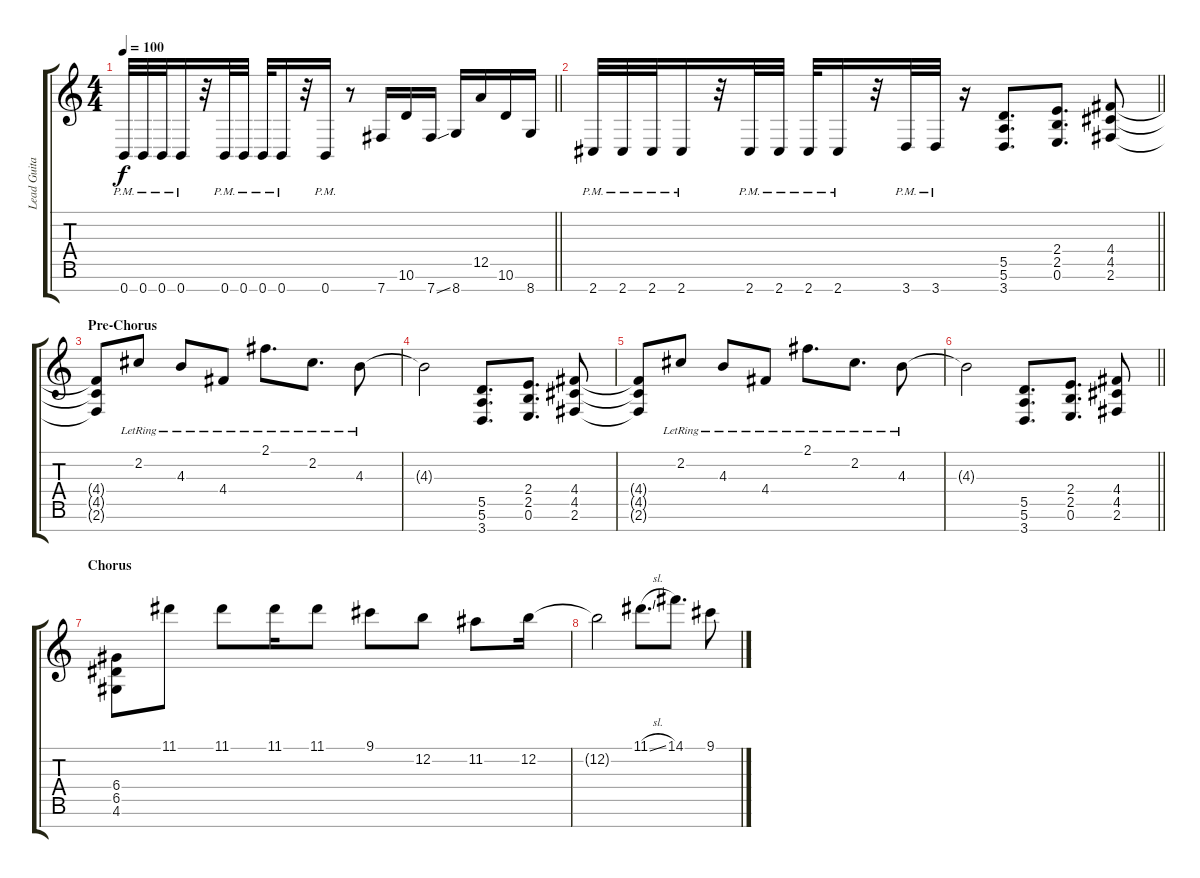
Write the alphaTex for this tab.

\track ("Lead Guitar" "Lead Guita") {instrument electricguitarjazz}
\staff {score tabs}
\tuning (E4 B3 G3 D3 A2 E2 B1) {hide}
\ts (4 4)
\tempo 100
\clef g2
\barLineRight lightlight
\ks c
0.7{pm}.32{dy f} 0.7{pm}.32 0.7{pm}.32 0.7{pm}.16 r.32 0.7{pm}.32 0.7{pm}.32 0.7{pm}.32 0.7{pm}.16 r.32 0.7{pm}.16 r.8 7.7.16 10.6.16 7.7{ss}.16 8.7.16 12.5.16 10.6.16 8.7.16 |
\barLineRight lightlight
2.7{pm}.32 2.7{pm}.32 2.7{pm}.32 2.7{pm}.16 r.32 2.7{pm}.32 2.7{pm}.32 2.7{pm}.32 2.7{pm}.16 r.32 3.7{pm}.32 3.7{pm}.32 r.16 (5.5 5.6 3.7).8{d} (2.4 2.5 0.6).8{d} (4.4 4.5 2.6).8 |
\section ("" "Pre-Chorus")
(4.4{t} 4.5{t} 2.6{t}).8 2.2{lr}.8 4.3{lr}.8 4.4{lr}.8 2.1{lr}.8{d} 2.2{lr}.8{d} 4.3{lr}.8 |
4.3{t}.2 (5.5 5.6 3.7).8{d} (2.4 2.5 0.6).8{d} (4.4 4.5 2.6).8 |
(4.4{t} 4.5{t} 2.6{t}).8 2.2{lr}.8 4.3{lr}.8 4.4{lr}.8 2.1{lr}.8{d} 2.2{lr}.8{d} 4.3{lr}.8 |
\barLineRight lightlight
4.3{t}.2 (5.5 5.6 3.7).8{d} (2.4 2.5 0.6).8{d} (4.4 4.5 2.6).8 |
\section ("" "Chorus")
(6.4 6.5 4.6).8 11.1.8 11.1.8 11.1.16 11.1.8 9.1.8 12.2.8 11.2.8 12.2.16 |
12.2{t}.2 11.1{sl}.8{d} 14.1.8{d} 9.1.8
